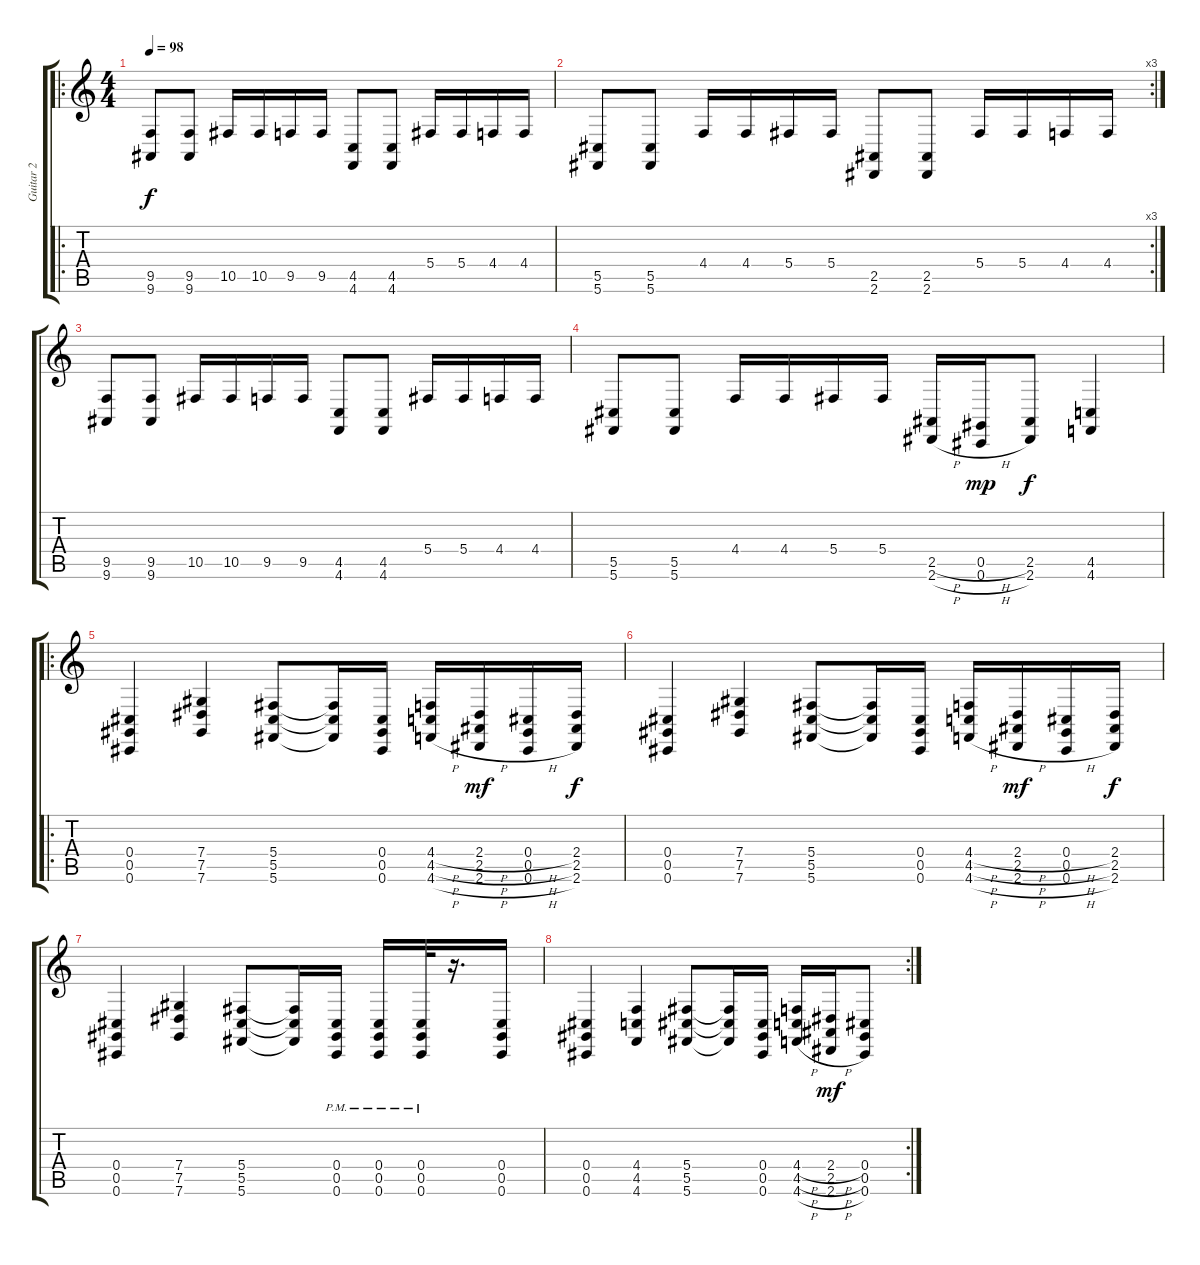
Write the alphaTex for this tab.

\track ("Guitar 2" "Guitar 2") {instrument lead2sawtooth}
\staff {score tabs}
\tuning (Eb4 Bb3 Gb3 Db3 Ab2 Db2) {hide}
\ro
\ts (4 4)
\tempo 98
\clef g2
\ks c
(9.5 9.6).8{dy f} (9.5 9.6).8 10.5.16 10.5.16 9.5.16 9.5.16 (4.5 4.6).8 (4.5 4.6).8 5.4.16 5.4.16 4.4.16 4.4.16 |
\rc 3
(5.5 5.6).8 (5.5 5.6).8 4.4.16 4.4.16 5.4.16 5.4.16 (2.5 2.6).8 (2.5 2.6).8 5.4.16 5.4.16 4.4.16 4.4.16 |
(9.5 9.6).8 (9.5 9.6).8 10.5.16 10.5.16 9.5.16 9.5.16 (4.5 4.6).8 (4.5 4.6).8 5.4.16 5.4.16 4.4.16 4.4.16 |
(5.5 5.6).8 (5.5 5.6).8 4.4.16 4.4.16 5.4.16 5.4.16 (2.5{h} 2.6{h}).16 (0.5{h} 0.6{h}).16{dy mp} (2.5 2.6).8{dy f} (4.5 4.6).4 |
\ro
(0.4 0.5 0.6).4 (7.4 7.5 7.6).4 (5.4 5.5 5.6).8 (5.4{t} 5.5{t} 5.6{t}).16 (0.4 0.5 0.6).16 (4.4{h} 4.5{h} 4.6{h}).16 (2.4{h} 2.5{h} 2.6{h}).16{dy mf} (0.4{h} 0.5{h} 0.6{h}).16 (2.4 2.5 2.6).16{dy f} |
(0.4 0.5 0.6).4 (7.4 7.5 7.6).4 (5.4 5.5 5.6).8 (5.4{t} 5.5{t} 5.6{t}).16 (0.4 0.5 0.6).16 (4.4{h} 4.5{h} 4.6{h}).16 (2.4{h} 2.5{h} 2.6{h}).16{dy mf} (0.4{h} 0.5{h} 0.6{h}).16 (2.4 2.5 2.6).16{dy f} |
(0.4 0.5 0.6).4 (7.4 7.5 7.6).4 (5.4 5.5 5.6).8 (5.4{t} 5.5{t} 5.6{t}).16 (0.4{pm} 0.5{pm} 0.6{pm}).16 (0.4{pm} 0.5{pm} 0.6{pm}).16 (0.4{pm} 0.5{pm} 0.6{pm}).32 r.16{d} (0.4 0.5 0.6).16 |
\rc 2
(0.4 0.5 0.6).4 (4.4 4.5 4.6).4 (5.4 5.5 5.6).8 (5.4{t} 5.5{t} 5.6{t}).16 (0.4 0.5 0.6).16 (4.4{h} 4.5{h} 4.6{h}).16 (2.4{h} 2.5{h} 2.6{h}).16{dy mf} (0.4{h} 0.5{h} 0.6{h}).8
